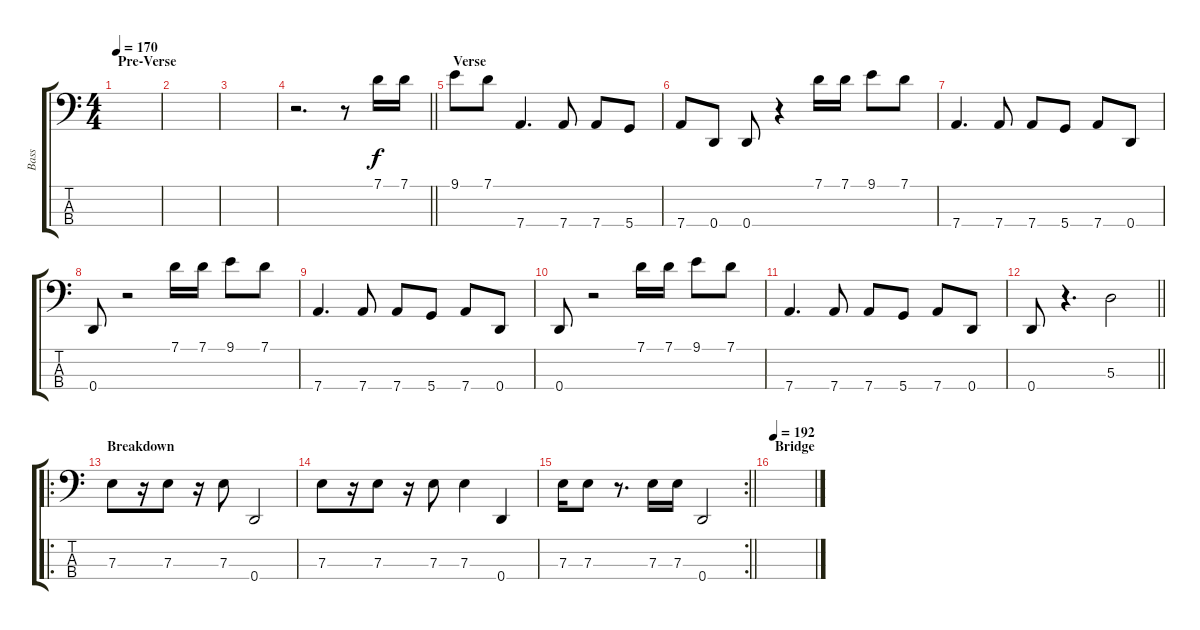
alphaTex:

\track ("Bass" "Bass") {instrument electricbasspick}
\staff {score tabs}
\tuning (G2 D2 A1 D1) {hide}
\ts (4 4)
\section ("" "Pre-Verse")
\tempo 170
\clef f4
\ks c
|
|
|
\barLineRight lightlight
r.2{d} r.8 7.1.16 7.1.16 |
\section ("" " Verse")
9.1.8 7.1.8 7.4.4{d} 7.4.8 7.4.8 5.4.8 |
7.4.8 0.4.8 0.4.8 r.4 7.1.16 7.1.16 9.1.8 7.1.8 |
7.4.4{d} 7.4.8 7.4.8 5.4.8 7.4.8 0.4.8 |
0.4.8 r.2 7.1.16 7.1.16 9.1.8 7.1.8 |
7.4.4{d} 7.4.8 7.4.8 5.4.8 7.4.8 0.4.8 |
0.4.8 r.2 7.1.16 7.1.16 9.1.8 7.1.8 |
7.4.4{d} 7.4.8 7.4.8 5.4.8 7.4.8 0.4.8 |
\barLineRight lightlight
0.4.8 r.4{d} 5.3.2 |
\ro
\section ("" "Breakdown")
7.3.8 r.16 7.3.8 r.16 7.3.8 0.4.2 |
7.3.8 r.16 7.3.8 r.16 7.3.8 7.3.4 0.4.4 |
\rc 2
\barLineRight lightlight
7.3.16 7.3.8 r.8{d} 7.3.16 7.3.16 0.4.2 |
\section ("" "Bridge")
\tempo 192
